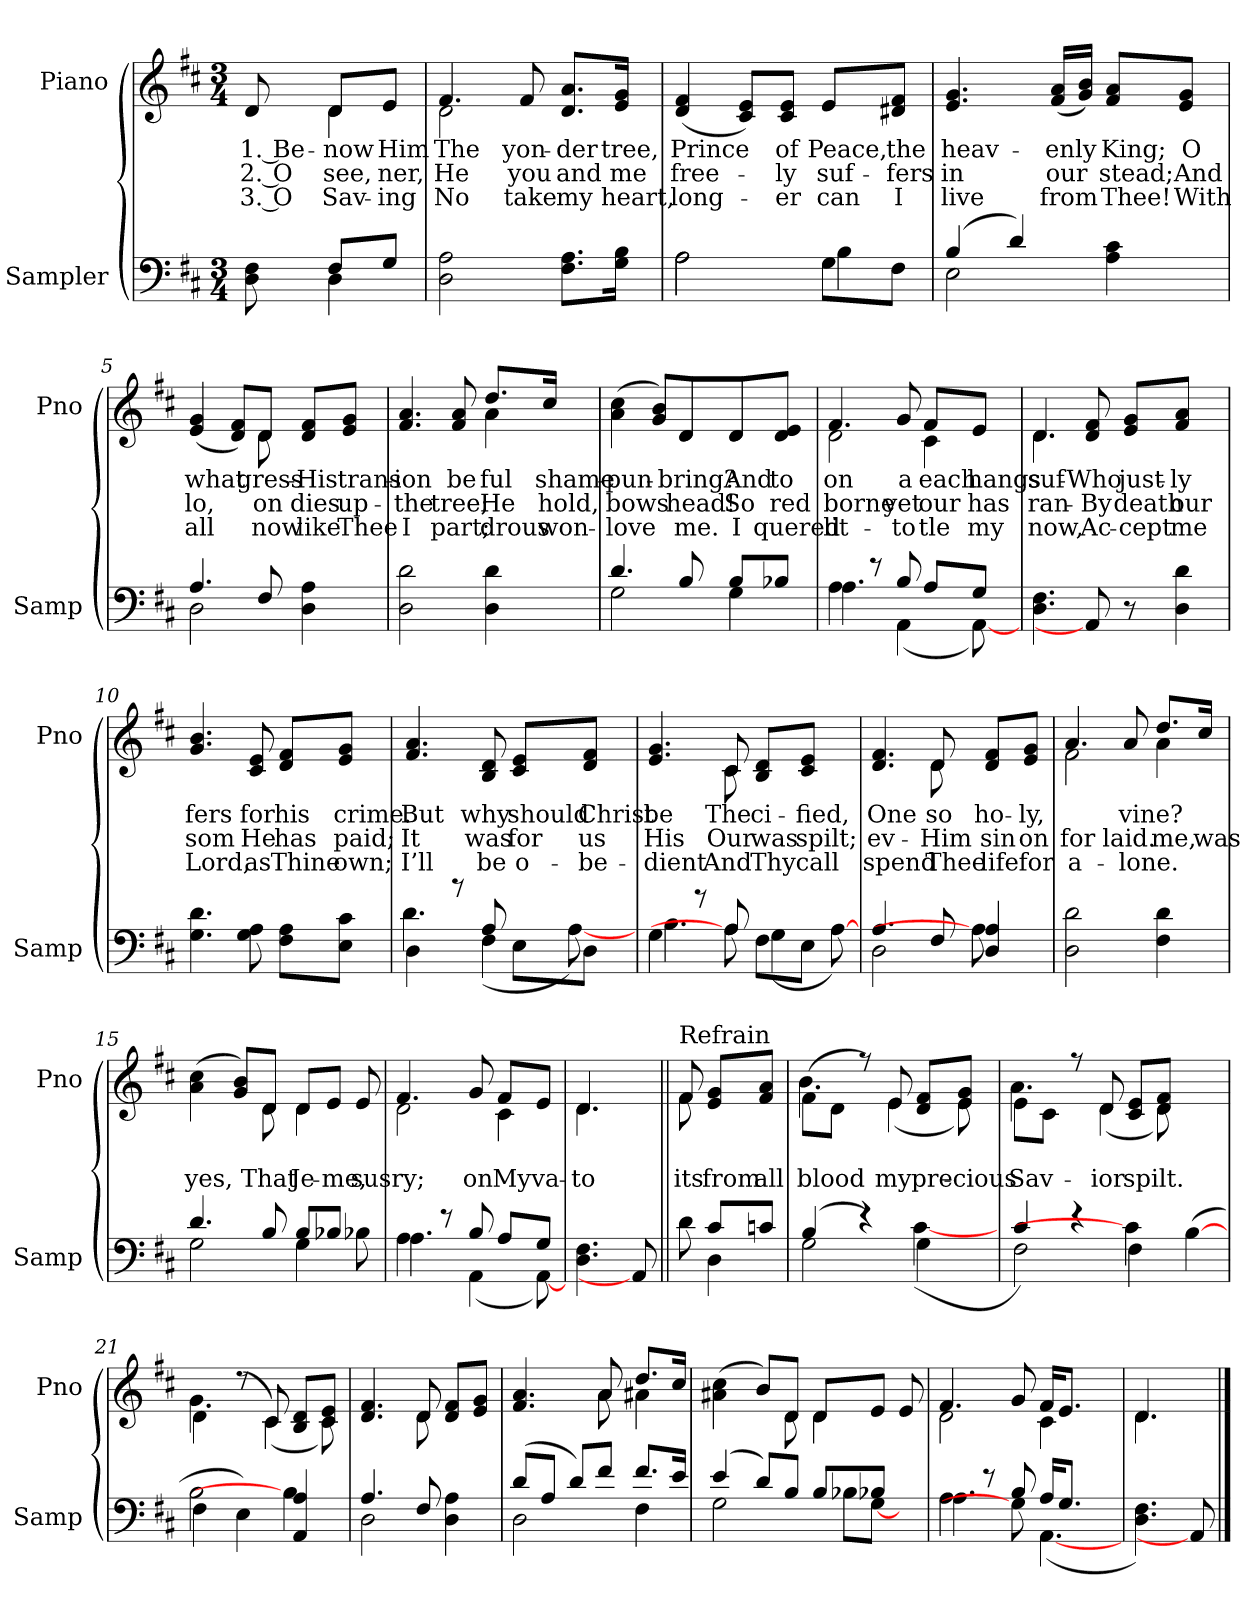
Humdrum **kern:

**kern	**kern	**text	**text	**text
*part2	*part1	*part1	*part1	*part1
*staff2	*staff1	*staff1	*staff1	*staff1
*I"Sampler	*I"Piano	*	*	*
*I'Samp	*I'Pno	*	*	*
*clefF4	*clefG2	*	*	*
*k[f#c#]	*k[f#c#]	*	*	*
*D:	*D:	*	*	*
*M3/4	*M3/4	*	*	*
=1	=1	=1	=1	=1
*^	*^	*	*	*
8D 8F#	8ryy	8d	8ryy	1. Be-	2. O	3. O
8F#/L	4D	8d/L	4d	now	see,	Sav-
8G/J	.	8e/J	.	Him	-ner,	-ing
*v	*v	*	*	*	*	*
=2	=2	=2	=2	=2	=2
2D 2A	4.f#/	2d	The	He	No
.	8f#/	.	yon-	you	take
8.F#\ 8.A\L	8.d/ 8.a/L	4ryy	-der	and	my
16G\ 16B\Jk	16e/ 16g/Jk	.	tree,	me	heart,
*	*v	*v	*	*	*
=3	=3	=3	=3	=3
*^	*	*	*	*
2A\	2A	(4d 4f#	Prince	free-	long-
.	.	8c#/ 8e/L)	.	.	.
.	.	8c#/ 8e/J	of	-ly	-er
8G\L	4B	8e/L	Peace,	suf-	can
8F#\J	.	8d#X/ 8f#/J	the	-fers	I
=4	=4	=4	=4	=4	=4
(4B/	2E	4.e 4.g	heav-	in	live
4d/)	.	.	.	.	.
.	.	(16f#/ 16a/LL	-enly	our	from
.	.	16g/ 16b/JJ)	.	.	.
4A 4c#	4ryy	8f#/ 8a/L	King;	stead;	Thee!
.	.	8e/ 8g/J	O	And	With
=5	=5	=5	=5	=5	=5
*	*	*^	*	*	*
4.A/	2D	(4e 4g	4.ryy	what	lo,	all
.	.	8d/ 8f#/L)	.	.	.	.
8F#/	.	8d/J	8d	-gress-	-on	now
4D 4A	4ryy	8d/ 8f#/L	4ryy	His	dies	-like
.	.	8e/ 8g/J	.	trans-	up-	Thee
*v	*v	*	*	*	*	*
=6	=6	=6	=6	=6	=6
2D 2d	4.f# 4.a	2ryy	-ion	the	I
.	8f# 8a	.	be	tree;	part;
4D 4d	8.dd/L	4a	-ful	He	-drous
.	16cc#/Jk	.	shame-	-hold,	won-
=7	=7	=7	=7	=7	=7
*^	*	*	*	*	*
4.d/	2G	(4a 4cc#	4.ryy	pun-	bows	love
.	.	8g/ 8b/L)	.	.	.	.
8B/	.	8d/J	8d/L	bring?	head!	me.
8B/L	4G	8d/L	8d/J	And	So	I
8B-X/J	.	8d/ 8e/J	8ryy	to	-red	-quered
=8	=8	=8	=8	=8	=8	=8
4A\	4.A	4.f#/	2d	on	borne	lit-
8r	.	.	.	.	.	.
8B/	(4AA	8g/	.	a	yet	to
8A/L	.	8f#/L	4c#	each	our	-tle
8G/J	[8AA)	8e/J	.	hangs	has	my
*v	*v	*	*	*	*	*
=9	=9	=9	=9	=9	=9
4.D 4.F#	4.d/	4.d	suf-	ran-	now,
8AA]	8d 8f#	8ryy	Who	By	Ac-
8r	8e/ 8g/L	4.ryy	just-	death	-cept
4D 4d	8f#/ 8a/J	.	-ly	our	me
.	8ryy	.	.	.	.
*	*v	*v	*	*	*
=10	=10	=10	=10	=10
4.G 4.d	4.g 4.b	-fers	-som	Lord,
8G 8A	8c# 8e	for	He	as
8F#\ 8A\L	8d/ 8f#/L	his	has	Thine
8E\ 8c#\J	8e/ 8g/J	crime.	paid;	own;
=11	=11	=11	=11	=11
*^	*	*	*	*
4D\	4.d	4.f# 4.a	But	It	I’ll
8r	.	.	.	.	.
8A/	(4F#	8B 8d	why	was	be
8E\L	.	8c#/ 8e/L	should	for	o-
8D\J	[8A)	8d/ 8f#/J	Christ	us	-be-
=12	=12	=12	=12	=12	=12
*	*	*^	*	*	*
4G\	4.B	4.e 4.g	4.ryy	be	His	-dient
8r	.	.	.	.	.	.
8A/	8A]	8c#/	8c#	The	Our	And
8F#\L	(4G	8B/ 8d/L	8ryy	-ci-	was	Thy
8E\J	.	8c#/ 8e/J	4ryy	-fied,	spilt;	call
8ryy	[8A)	8ryy	.	.	.	.
=13	=13	=13	=13	=13	=13	=13
4.A/	2D	4.d 4.f#	4.ryy	One	ev-	spend
8F#/	.	8d/	8d	so	Him	Thee
4D 4A	8A]	8d/ 8f#/L	4ryy	ho-	sin	life
.	8ryy	8e/ 8g/J	.	-ly,	on	for
*v	*v	*	*	*	*	*
=14	=14	=14	=14	=14	=14
2D 2d	4.a/	2f#	.	for	a-
.	8a/	.	-vine?	laid.	-lone.
4F# 4d	8.dd/L	4a	.	me,	.
.	16cc#/Jk	.	.	was	.
=15	=15	=15	=15	=15	=15
*^	*	*	*	*	*
4.d/	2G	(4a 4cc#	4.ryy	.	yes,	.
.	.	8g/ 8b/L)	.	.	.	.
8B/	.	8d/J	8d	.	That	.
8B/L	4G	8d/L	4d	.	Je-	.
8B-X/J	.	8e/J	.	.	me,	.
8ryy	8B-X	8ryy	8e	.	-sus	.
=16	=16	=16	=16	=16	=16	=16
4A\	4.A	4.f#/	2d	.	-ry;	.
8r	.	.	.	.	.	.
8B/	(4AA	8g/	.	.	on	.
8A/L	.	8f#/L	4c#	.	My	.
8G/J	[8AA)	8e/J	.	.	-va-	.
*v	*v	*	*	*	*	*
=17	=17	=17	=17	=17	=17
4.D 4.F#	4.d/	4.d	.	to	.
8AA]	8ryy	8ryy	.	.	.
=18||	=18||	=18||	=18||	=18||	=18||
*^	*	*	*	*	*
!	!	!LO:TX:t=Refrain	!	!	!	!
8d	8ryy	8f#/	8f#	.	its	.
8c#/L	4D	8e/ 8g/L	4ryy	.	from	.
8cn/J	.	8f#/ 8a/J	.	.	all	.
=19	=19	=19	=19	=19	=19	=19
(4B/	2G	(8f#\L	4.b	.	blood	.
.	.	8d\J	.	.	.	.
4r)	.	8r)	.	.	.	.
.	.	8e/	(4e	.	my	.
4G\	([4c#	8d/ 8f#/L	.	.	pre-	.
.	.	8e/ 8g/J	8e)	.	-cious	.
=20	=20	=20	=20	=20	=20	=20
4c#/)	2F#	(8e\L	4.a)	.	Sav-	.
.	.	8c#\J)	.	.	.	.
4r	.	8r	.	.	.	.
.	.	8d/	(4d	.	-ior	.
4F#\	4c#]	8c#/ 8e/L	.	.	spilt.	.
.	.	(8d/ 8f#/J	8d)	.	.	.
4ryy	([4B	4ryy	4ryy	.	.	.
=21	=21	=21	=21	=21	=21	=21
4F#\	2B	4d\	4.g	.	.	.
4E\)	.	(8r	.	.	.	.
.	.	8c#/)	(4c#	.	.	.
4AA 4A	4B]	8B/ 8d/L	.	.	.	.
.	.	8c#/ 8e/J	8c#)	.	.	.
=22	=22	=22	=22	=22	=22	=22
4.A/	2D	4.d 4.f#	4.ryy	.	.	.
8F#/	.	8d/	8d	.	.	.
4D 4A	4ryy	8d/ 8f#/L	4ryy	.	.	.
.	.	8e/ 8g/J	.	.	.	.
=23	=23	=23	=23	=23	=23	=23
(8d/L	2D	4.f# 4.a	4.ryy	.	.	.
8A/J	.	.	.	.	.	.
8d/L)	.	.	.	.	.	.
8f#/J	.	8a/	8a	.	.	.
8.f#/L	4F#	8.dd/L	4a#X	.	.	.
16e/Jk	.	16cc#/Jk	.	.	.	.
=24	=24	=24	=24	=24	=24	=24
(4e/	2G	(4a#X 4cc#	4.ryy	.	.	.
8d/L)	.	8b/L)	.	.	.	.
8B/J	.	8d/J	8d	.	.	.
8B/L	8B-\L	8d/L	4d	.	.	.
8B-X/J	[8G\J	8e/J	.	.	.	.
8ryy	8ryy	8ryy	8e	.	.	.
=25	=25	=25	=25	=25	=25	=25
4A\	4.A	4.f#/	2d	.	.	.
8r	.	.	.	.	.	.
8B/	8G]	8g/	.	.	.	.
16A/KL	([4.AA	16f#/KL	4c#	.	.	.
8.G/J	.	8.e/J	.	.	.	.
8ryy	.	8ryy	8ryy	.	.	.
*v	*v	*	*	*	*	*
=26	=26	=26	=26	=26	=26
4.D 4.F#)	4.d/	4.d	.	.	.
8AA]	8ryy	8ryy	.	.	.
*	*v	*v	*	*	*
==	==	==	==	==
*-	*-	*-	*-	*-
